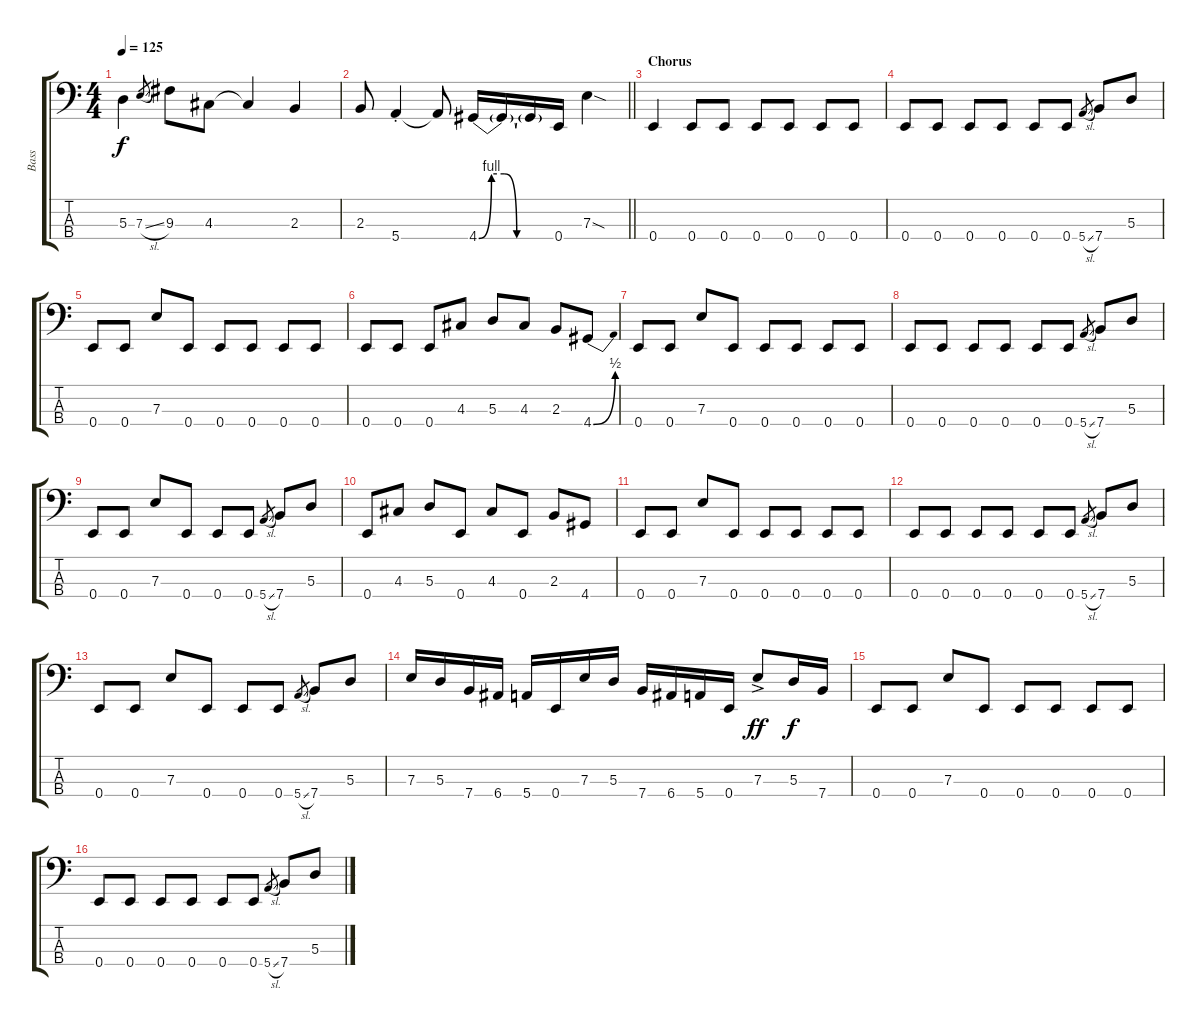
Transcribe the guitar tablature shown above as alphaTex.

\track ("Bass" "Bass") {instrument electricbassfinger}
\staff {score tabs}
\tuning (G2 D2 A1 E1) {hide}
\ts (4 4)
\tempo 125
\clef f4
\ks c
5.3.4{dy f} 7.3{sl}.8{gr} 9.3.8 4.3.8 4.3{t}.4 2.3.4 |
\barLineRight lightlight
2.3.8 5.4{st}.4 5.4{t}.8 4.4{be (custom 0 0 10 4 20 4 30 0 60 0)}.16 4.4{t}.16 4.4{t}.16 0.4.16 7.3{sod}.4 |
\section ("" "Chorus")
0.4.4 0.4.8 0.4.8 0.4.8 0.4.8 0.4.8 0.4.8 |
0.4.8 0.4.8 0.4.8 0.4.8 0.4.8 0.4.8 5.4{sl}.8{gr} 7.4.8 5.3.8 |
0.4.8 0.4.8 7.3.8 0.4.8 0.4.8 0.4.8 0.4.8 0.4.8 |
0.4.8 0.4.8 0.4.8 4.3.8 5.3.8 4.3.8 2.3.8 4.4{be (bend 0 0 60 2)}.8 |
0.4.8 0.4.8 7.3.8 0.4.8 0.4.8 0.4.8 0.4.8 0.4.8 |
0.4.8 0.4.8 0.4.8 0.4.8 0.4.8 0.4.8 5.4{sl}.8{gr} 7.4.8 5.3.8 |
0.4.8 0.4.8 7.3.8 0.4.8 0.4.8 0.4.8 5.4{sl}.8{gr} 7.4.8 5.3.8 |
0.4.8 4.3.8 5.3.8 0.4.8 4.3.8 0.4.8 2.3.8 4.4.8 |
0.4.8 0.4.8 7.3.8 0.4.8 0.4.8 0.4.8 0.4.8 0.4.8 |
0.4.8 0.4.8 0.4.8 0.4.8 0.4.8 0.4.8 5.4{sl}.8{gr} 7.4.8 5.3.8 |
0.4.8 0.4.8 7.3.8 0.4.8 0.4.8 0.4.8 5.4{sl}.8{gr} 7.4.8 5.3.8 |
7.3.16 5.3.16 7.4.16 6.4.16 5.4.16 0.4.16 7.3.16 5.3.16 7.4.16 6.4.16 5.4.16 0.4.16 7.3{ac}.8{dy ff} 5.3.16{dy f} 7.4.16 |
0.4.8 0.4.8 7.3.8 0.4.8 0.4.8 0.4.8 0.4.8 0.4.8 |
0.4.8 0.4.8 0.4.8 0.4.8 0.4.8 0.4.8 5.4{sl}.8{gr} 7.4.8 5.3.8
